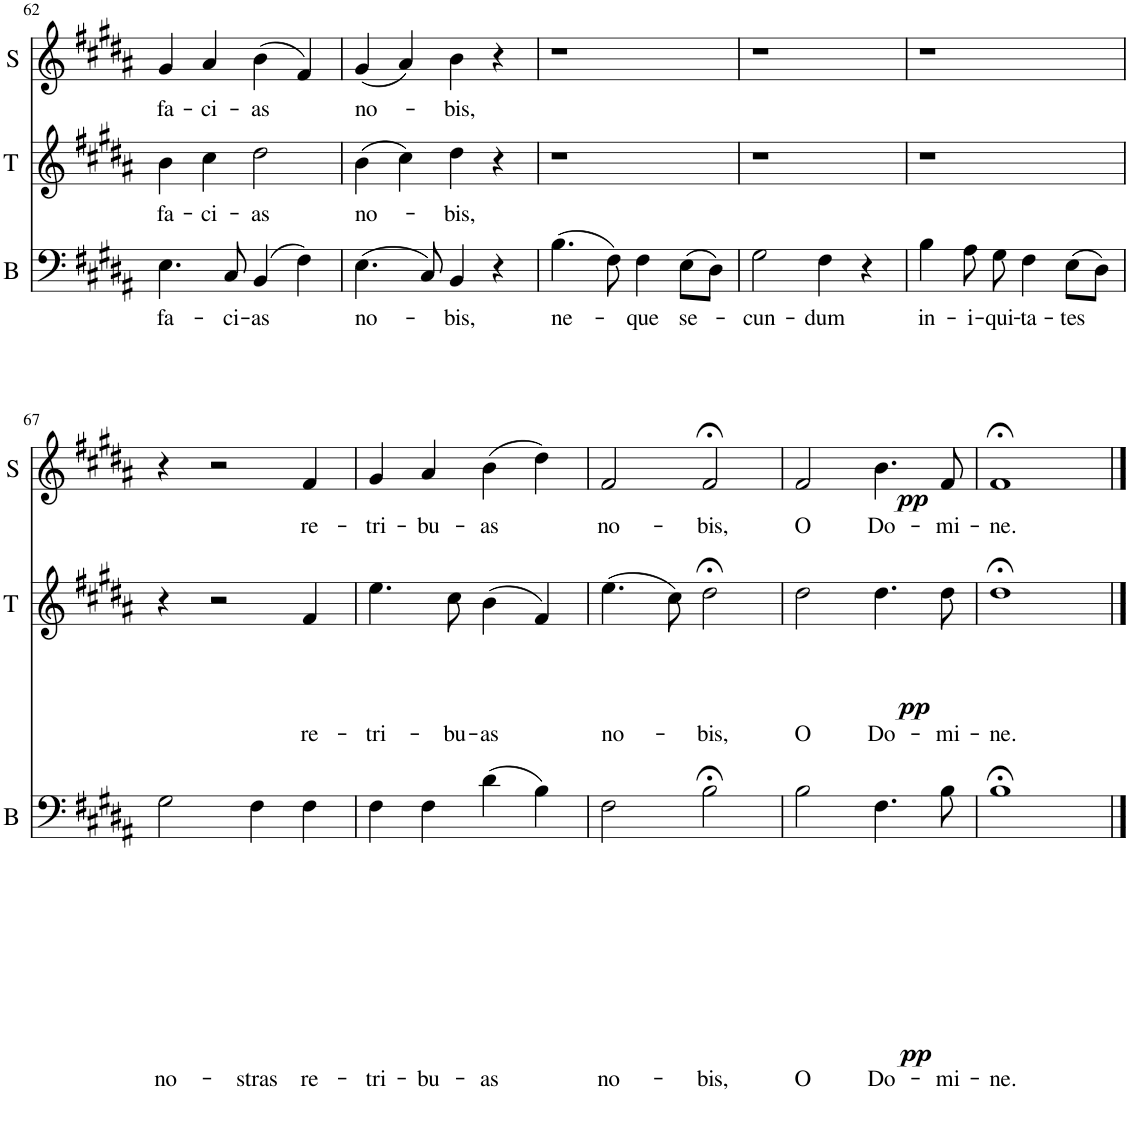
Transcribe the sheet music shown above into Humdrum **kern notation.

**kern	**text	**dynam	**kern	**text	**dynam	**kern	**text	**dynam
*part3	*part3	*part3	*part2	*part2	*part2	*part1	*part1	*part1
*staff3	*staff3	*staff3	*staff2	*staff2	*staff2	*staff1	*staff1	*staff1
*I"B	*	*	*I"T	*	*	*I"S	*	*
*I'B	*	*	*I'T	*	*	*I'S	*	*
!!LO:PB:g=z
*clefF4	*	*	*clefG2	*	*	*clefG2	*	*
*k[f#c#g#d#a#]	*	*	*k[f#c#g#d#a#]	*	*	*k[f#c#g#d#a#]	*	*
*M4/4	*	*	*M4/4	*	*	*M4/4	*	*
=62	=62	=62	=62	=62	=62	=62	=62	=62
!	!LO:LY:b	!	!	!LO:LY:b	!	!	!LO:LY:b	!
4.E\	fa-	.	4b\	fa-	.	4g#/	fa-	.
!	!	!	!	!LO:LY:b	!	!	!LO:LY:b	!
.	.	.	4cc#\	-ci-	.	4a#/	-ci-	.
!	!LO:LY:b	!	!	!	!	!	!	!
8C#/	-ci-	.	.	.	.	.	.	.
!	!LO:LY:b	!	!	!LO:LY:b	!	!	!LO:LY:b	!
(4BB/	-as	.	2dd#\	-as	.	(4b\	-as	.
4F#\)	.	.	.	.	.	4f#/)	.	.
=63	=63	=63	=63	=63	=63	=63	=63	=63
!	!LO:LY:b	!	!	!LO:LY:b	!	!	!LO:LY:b	!
(4.E\	no-	.	(4b\	no-	.	(4g#/	no-	.
.	.	.	4cc#\)	.	.	4a#/)	.	.
8C#/)	.	.	.	.	.	.	.	.
!	!LO:LY:b	!	!	!LO:LY:b	!	!	!LO:LY:b	!
4BB/	-bis,	.	4dd#\	-bis,	.	4b\	-bis,	.
4r	.	.	4r	.	.	4r	.	.
=64	=64	=64	=64	=64	=64	=64	=64	=64
!	!LO:LY:b	!	!	!	!	!	!	!
(4.B\	ne-	.	1r	.	.	1r	.	.
8F#\)	.	.	.	.	.	.	.	.
!	!LO:LY:b	!	!	!	!	!	!	!
4F#\	-que	.	.	.	.	.	.	.
!	!LO:LY:b	!	!	!	!	!	!	!
(8E\L	se-	.	.	.	.	.	.	.
8D#\J)	.	.	.	.	.	.	.	.
=65	=65	=65	=65	=65	=65	=65	=65	=65
!	!LO:LY:b	!	!	!	!	!	!	!
2G#\	-cun-	.	1r	.	.	1r	.	.
!	!LO:LY:b	!	!	!	!	!	!	!
4F#\	-dum	.	.	.	.	.	.	.
4r	.	.	.	.	.	.	.	.
=66	=66	=66	=66	=66	=66	=66	=66	=66
!	!LO:LY:b	!	!	!	!	!	!	!
4B\	in-	.	1r	.	.	1r	.	.
!	!LO:LY:b	!	!	!	!	!	!	!
8A#\	-i-	.	.	.	.	.	.	.
!	!LO:LY:b	!	!	!	!	!	!	!
8G#\	-qui-	.	.	.	.	.	.	.
!	!LO:LY:b	!	!	!	!	!	!	!
4F#\	-ta-	.	.	.	.	.	.	.
!	!LO:LY:b	!	!	!	!	!	!	!
(8E\L	-tes	.	.	.	.	.	.	.
8D#\J)	.	.	.	.	.	.	.	.
!!LO:LB:g=z
=67	=67	=67	=67	=67	=67	=67	=67	=67
!	!LO:LY:b	!	!	!	!	!	!	!
2G#\	no-	.	4r	.	.	4r	.	.
.	.	.	2r	.	.	2r	.	.
!	!LO:LY:b	!	!	!	!	!	!	!
4F#\	-stras	.	.	.	.	.	.	.
!	!LO:LY:b	!	!	!LO:LY:b	!	!	!LO:LY:b	!
4F#\	re-	.	4f#/	re-	.	4f#/	re-	.
=68	=68	=68	=68	=68	=68	=68	=68	=68
!	!LO:LY:b	!	!	!LO:LY:b	!	!	!LO:LY:b	!
4F#\	-tri-	.	4.ee\	-tri-	.	4g#/	-tri-	.
!	!LO:LY:b	!	!	!	!	!	!LO:LY:b	!
4F#\	-bu-	.	.	.	.	4a#/	-bu-	.
!	!	!	!	!LO:LY:b	!	!	!	!
.	.	.	8cc#\	-bu-	.	.	.	.
!	!LO:LY:b	!	!	!LO:LY:b	!	!	!LO:LY:b	!
(4d#\	-as	.	(4b\	-as	.	(4b\	-as	.
4B\)	.	.	4f#/)	.	.	4dd#\)	.	.
=69	=69	=69	=69	=69	=69	=69	=69	=69
!	!LO:LY:b	!	!	!LO:LY:b	!	!	!LO:LY:b	!
2F#\	no-	.	(4.ee\	no-	.	2f#/	no-	.
.	.	.	8cc#\)	.	.	.	.	.
!	!LO:LY:b	!	!	!LO:LY:b	!	!	!LO:LY:b	!
2B;<\	-bis,	.	2dd#;<\	-bis,	.	2f#;</	-bis,	.
=70	=70	=70	=70	=70	=70	=70	=70	=70
!	!LO:LY:b	!LO:DY:b	!	!LO:LY:b	!LO:DY:b	!	!LO:LY:b	!LO:DY:b
2B\	O	pp	2dd#\	O	pp	2f#/	O	pp
!	!LO:LY:b	!	!	!LO:LY:b	!	!	!LO:LY:b	!
4.F#\	Do-	.	4.dd#\	Do-	.	4.b\	Do-	.
!	!LO:LY:b	!	!	!LO:LY:b	!	!	!LO:LY:b	!
8B\	-mi-	.	8dd#\	-mi-	.	8f#/	-mi-	.
=71	=71	=71	=71	=71	=71	=71	=71	=71
!	!LO:LY:b	!	!	!LO:LY:b	!	!	!LO:LY:b	!
1B;<>	-ne.	.	1dd#;<>	-ne.	.	1f#;<>	-ne.	.
==	==	==	==	==	==	==	==	==
*-	*-	*-	*-	*-	*-	*-	*-	*-
